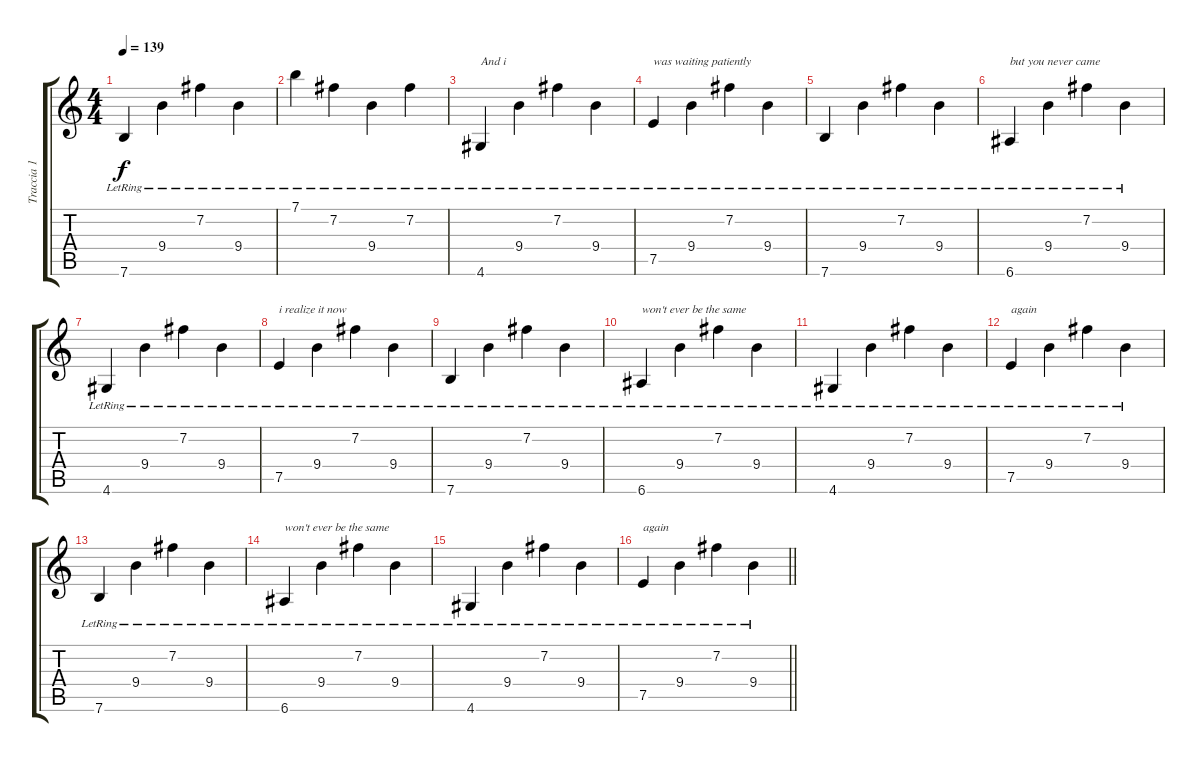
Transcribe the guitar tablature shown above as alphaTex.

\track ("Traccia 1" "Traccia 1") {instrument acousticguitarsteel}
\staff {score tabs}
\tuning (E4 B3 G3 D3 A2 E2) {hide}
\ts (4 4)
\tempo 139
\clef g2
\ks c
7.6{lr}.4{dy f} 9.4{lr}.4 7.2{lr}.4 9.4{lr}.4 |
7.1{lr}.4 7.2{lr}.4 9.4{lr}.4 7.2{lr}.4 |
4.6{lr}.4{txt "And i"} 9.4{lr}.4 7.2{lr}.4 9.4{lr}.4 |
7.5{lr}.4{txt "was waiting patiently"} 9.4{lr}.4 7.2{lr}.4 9.4{lr}.4 |
7.6{lr}.4 9.4{lr}.4 7.2{lr}.4 9.4{lr}.4 |
6.6{lr}.4{txt "but you never came"} 9.4{lr}.4 7.2{lr}.4 9.4{lr}.4 |
4.6{lr}.4 9.4{lr}.4 7.2{lr}.4 9.4{lr}.4 |
7.5{lr}.4{txt "i realize it now"} 9.4{lr}.4 7.2{lr}.4 9.4{lr}.4 |
7.6{lr}.4 9.4{lr}.4 7.2{lr}.4 9.4{lr}.4 |
6.6{lr}.4{txt "won't ever be the same"} 9.4{lr}.4 7.2{lr}.4 9.4{lr}.4 |
4.6{lr}.4 9.4{lr}.4 7.2{lr}.4 9.4{lr}.4 |
7.5{lr}.4{txt "again"} 9.4{lr}.4 7.2{lr}.4 9.4{lr}.4 |
7.6{lr}.4 9.4{lr}.4 7.2{lr}.4 9.4{lr}.4 |
6.6{lr}.4{txt "won't ever be the same"} 9.4{lr}.4 7.2{lr}.4 9.4{lr}.4 |
4.6{lr}.4 9.4{lr}.4 7.2{lr}.4 9.4{lr}.4 |
\barLineRight lightlight
7.5{lr}.4{txt "again"} 9.4{lr}.4 7.2{lr}.4 9.4{lr}.4
